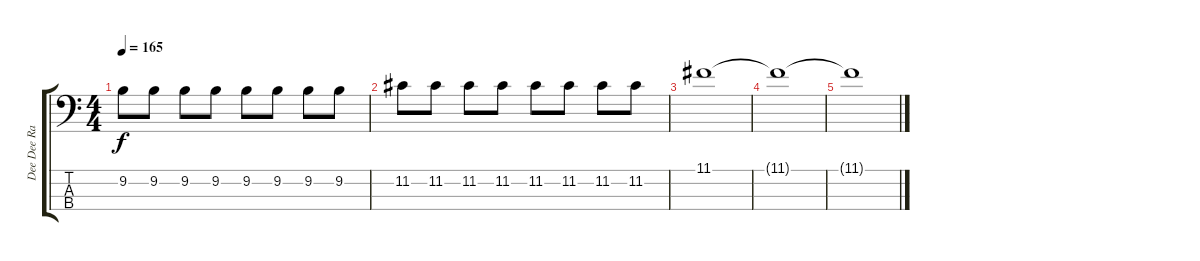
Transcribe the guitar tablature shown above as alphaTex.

\track ("Dee Dee Ramone\n" "Dee Dee Ra") {instrument electricbasspick}
\staff {score tabs}
\tuning (G2 D2 A1 E1) {hide}
\ts (4 4)
\tempo 165
\clef f4
\ks c
9.2.8{dy f} 9.2.8 9.2.8 9.2.8 9.2.8 9.2.8 9.2.8 9.2.8 |
11.2.8 11.2.8 11.2.8 11.2.8 11.2.8 11.2.8 11.2.8 11.2.8 |
11.1.1 |
11.1{t}.1 |
11.1{t}.1
